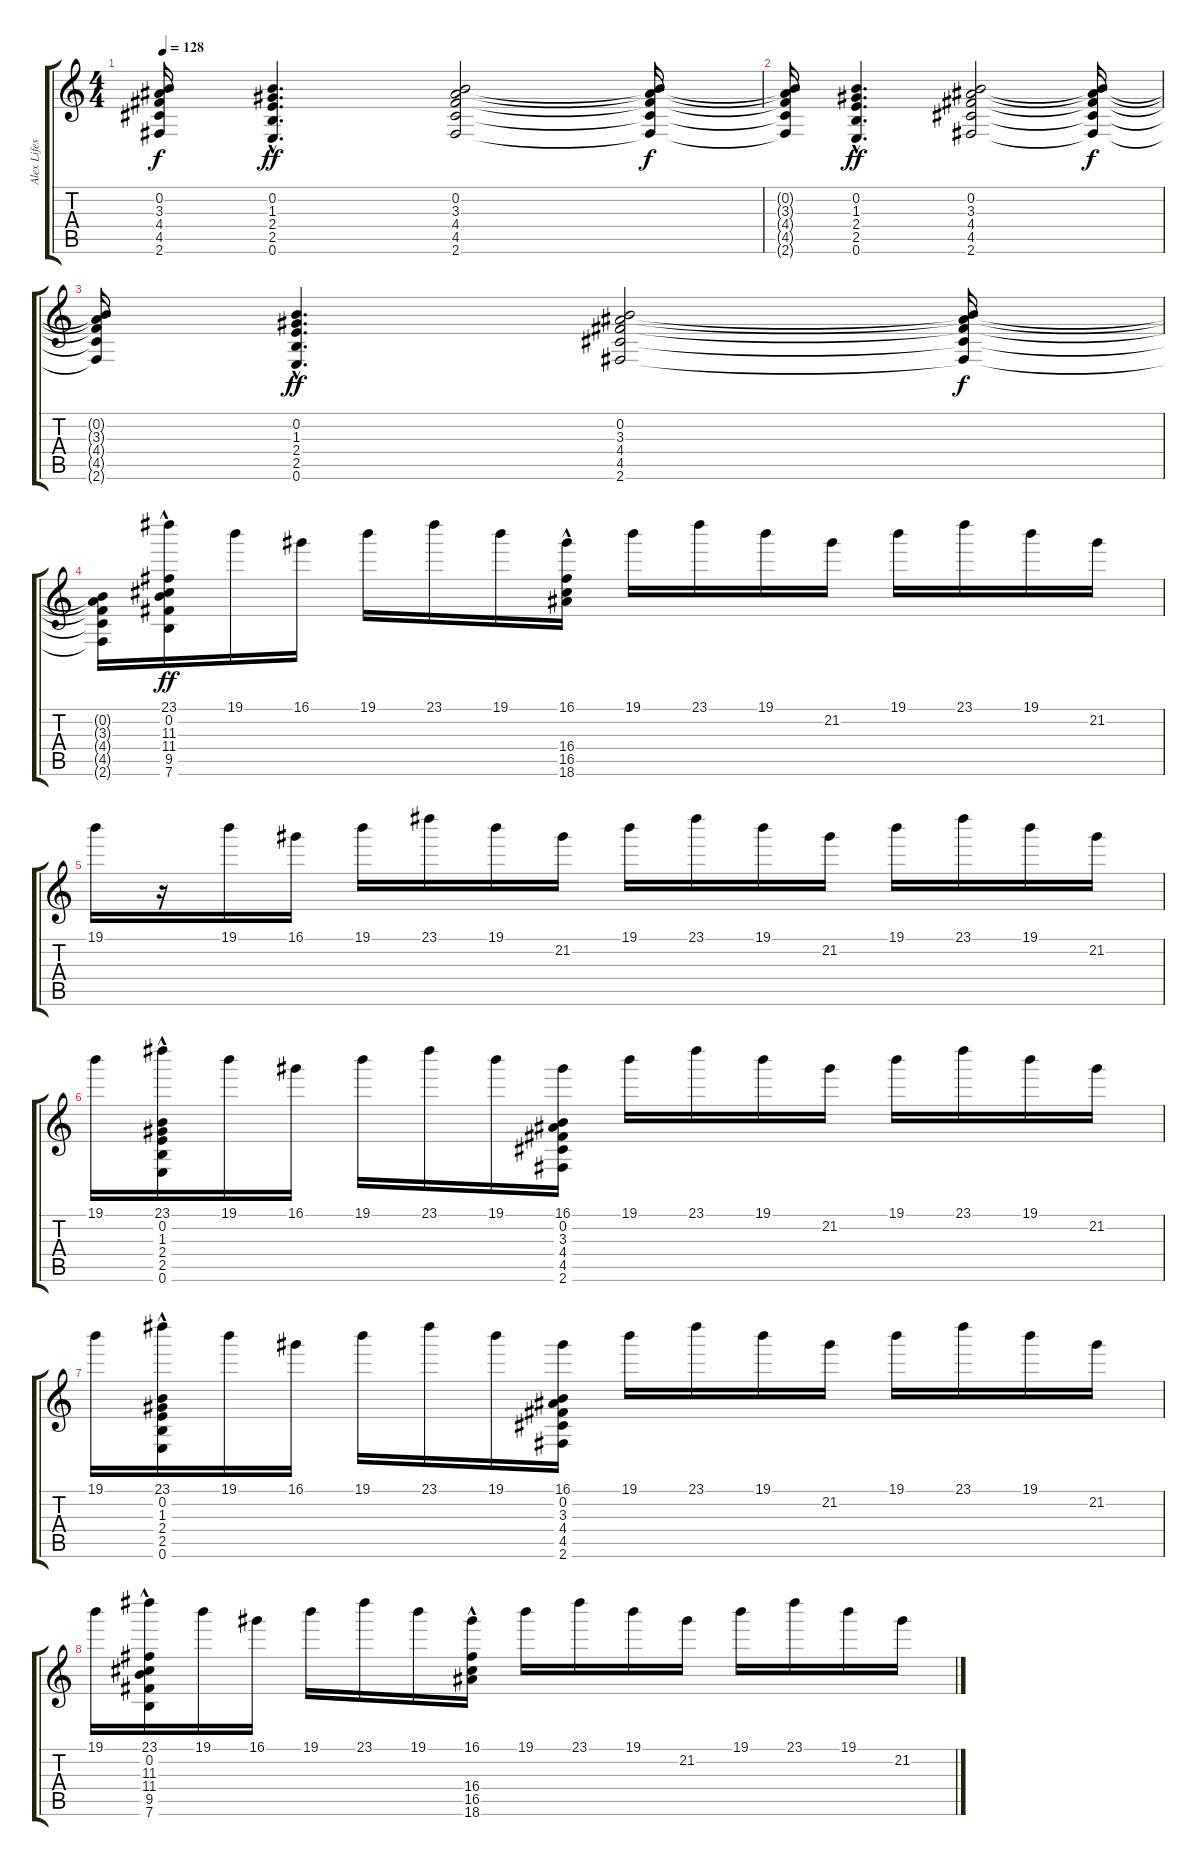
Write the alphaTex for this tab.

\track ("Alex Lifeson II" "Alex Lifes") {instrument overdrivenguitar}
\staff {score tabs}
\tuning (E4 B3 G3 D3 A2 E2) {hide}
\ts (4 4)
\tempo 128
\clef g2
\ks c
(0.2{t} 3.3{t} 4.4{t} 4.5{t} 2.6{t}).16{dy f} (0.2{hac} 1.3{hac} 2.4{hac} 2.5{hac} 0.6{hac}).4{d dy ff} (0.2 3.3 4.4 4.5 2.6).2 (0.2{t} 3.3{t} 4.4{t} 4.5{t} 2.6{t}).16{dy f} |
(0.2{t} 3.3{t} 4.4{t} 4.5{t} 2.6{t}).16 (0.2{hac} 1.3{hac} 2.4{hac} 2.5{hac} 0.6{hac}).4{d dy ff} (0.2 3.3 4.4 4.5 2.6).2 (0.2{t} 3.3{t} 4.4{t} 4.5{t} 2.6{t}).16{dy f} |
(0.2{t} 3.3{t} 4.4{t} 4.5{t} 2.6{t}).16 (0.2{hac} 1.3{hac} 2.4{hac} 2.5{hac} 0.6{hac}).4{d dy ff} (0.2 3.3 4.4 4.5 2.6).2 (0.2{t} 3.3{t} 4.4{t} 4.5{t} 2.6{t}).16{dy f} |
(0.2{t} 3.3{t} 4.4{t} 4.5{t} 2.6{t}).16 (23.1 0.2{hac} 11.3{hac} 11.4{hac} 9.5{hac} 7.6{hac}).16{dy ff} 19.1.16 16.1.16 19.1.16 23.1.16 19.1.16 (16.1 16.4 16.5{hac} 18.6{hac}).16 19.1.16 23.1.16 19.1.16 21.2.16 19.1.16 23.1.16 19.1.16 21.2.16 |
19.1.16 r.16 19.1.16 16.1.16 19.1.16 23.1.16 19.1.16 21.2.16 19.1.16 23.1.16 19.1.16 21.2.16 19.1.16 23.1.16 19.1.16 21.2.16 |
19.1.16 (23.1 0.2{hac} 1.3{hac} 2.4{hac} 2.5{hac} 0.6{hac}).16 19.1.16 16.1.16 19.1.16 23.1.16 19.1.16 (16.1 0.2 3.3 4.4 4.5 2.6).16 19.1.16 23.1.16 19.1.16 21.2.16 19.1.16 23.1.16 19.1.16 21.2.16 |
19.1.16 (23.1 0.2{hac} 1.3{hac} 2.4{hac} 2.5{hac} 0.6{hac}).16 19.1.16 16.1.16 19.1.16 23.1.16 19.1.16 (16.1 0.2 3.3 4.4 4.5 2.6).16 19.1.16 23.1.16 19.1.16 21.2.16 19.1.16 23.1.16 19.1.16 21.2.16 |
19.1.16 (23.1 0.2{hac} 11.3{hac} 11.4{hac} 9.5{hac} 7.6{hac}).16 19.1.16 16.1.16 19.1.16 23.1.16 19.1.16 (16.1 16.4 16.5{hac} 18.6{hac}).16 19.1.16 23.1.16 19.1.16 21.2.16 19.1.16 23.1.16 19.1.16 21.2.16
